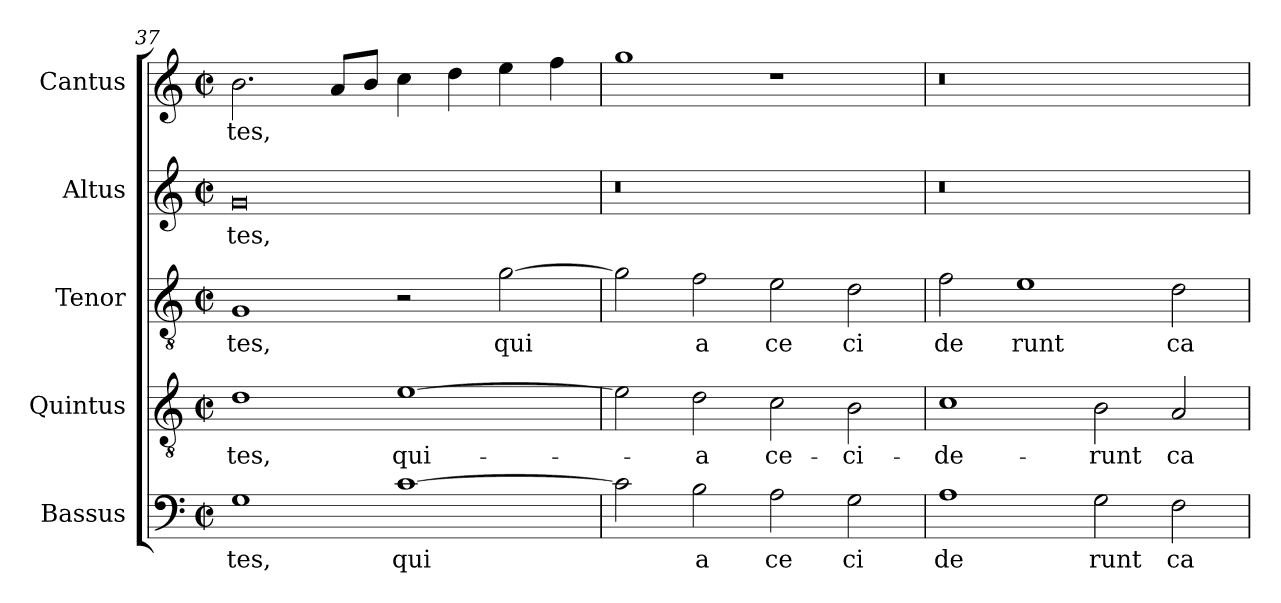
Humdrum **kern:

**kern	**text	**kern	**text	**kern	**text	**kern	**text	**kern	**text
*part5	*part5	*part4	*part4	*part3	*part3	*part2	*part2	*part1	*part1
*staff5	*staff5	*staff4	*staff4	*staff3	*staff3	*staff2	*staff2	*staff1	*staff1
*I"Bassus	*	*I"Quintus	*	*I"Tenor	*	*I"Altus	*	*I"Cantus	*
!!LO:PB:g=z
*clefF4	*	*clefGv2	*	*clefGv2	*	*clefG2	*	*clefG2	*
*M2/2	*	*M2/2	*	*M2/2	*	*M2/2	*	*M2/2	*
*met(c|)	*	*met(c|)	*	*met(c|)	*	*met(c|)	*	*met(c|)	*
=37	=37	=37	=37	=37	=37	=37	=37	=37	=37
!	!LO:LY:b:cj	!	!LO:LY:b:cj	!	!LO:LY:b:cj	!	!LO:LY:b:cj	!	!LO:LY:b
1G	tes,	1d	-tes,	1G	tes,	0g	-tes,	2.b\	tes,
.	.	.	.	.	.	.	.	8a/L	.
.	.	.	.	.	.	.	.	8b/J	.
!	!LO:LY:b:cj	!	!LO:LY:b:cj	!	!	!	!	!	!
[>1c	qui	[>1e	qui-	2r	.	.	.	4cc\	.
.	.	.	.	.	.	.	.	4dd\	.
!	!	!	!	!	!LO:LY:b	!	!	!	!
.	.	.	.	[>2g\	qui	.	.	4ee\	.
.	.	.	.	.	.	.	.	4ff\	.
=38	=38	=38	=38	=38	=38	=38	=38	=38	=38
2c\]	.	2e\]	.	2g\]	.	0r	.	1gg	.
!	!LO:LY:b:cj	!	!LO:LY:b:cj	!	!LO:LY:b:cj	!	!	!	!
2B\	a	2d\	-a	2f\	a	.	.	.	.
!	!LO:LY:b:cj	!	!LO:LY:b:cj	!	!LO:LY:b:cj	!	!	!	!
2A\	ce	2c\	ce-	2e\	ce	.	.	1r	.
!	!LO:LY:b:cj	!	!LO:LY:b:cj	!	!LO:LY:b:cj	!	!	!	!
2G\	ci	2B\	-ci-	2d\	ci	.	.	.	.
=39	=39	=39	=39	=39	=39	=39	=39	=39	=39
!	!LO:LY:b:cj	!	!LO:LY:b:cj	!	!LO:LY:b:cj	!	!	!	!
1A	de	1c	-de-	2f\	de	0r	.	0r	.
!	!	!	!	!	!LO:LY:b:cj	!	!	!	!
.	.	.	.	1e	runt	.	.	.	.
!	!LO:LY:b:cj	!	!LO:LY:b:cj	!	!	!	!	!	!
2G\	runt	2B\	-runt	.	.	.	.	.	.
!	!LO:LY:b:cj	!	!LO:LY:b:cj	!	!LO:LY:b:cj	!	!	!	!
2F\	ca	2A/	ca-	2d\	ca	.	.	.	.
=	=	=	=	=	=	=	=	=	=
*-	*-	*-	*-	*-	*-	*-	*-	*-	*-
